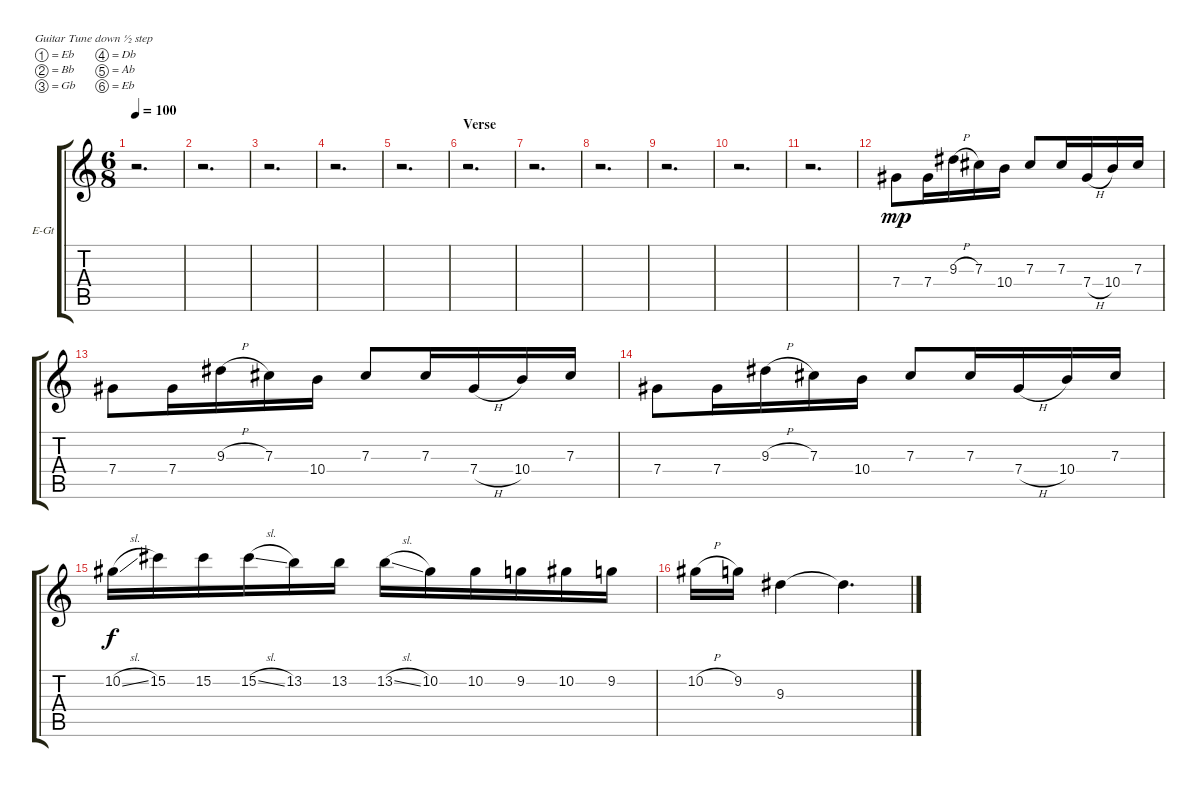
\bracketExtendMode groupsimilarinstruments
\firstSystemTrackNameOrientation horizontal
\otherSystemsTrackNameOrientation horizontal
\track ("Electric Guitar" "E-Gt") {instrument overdrivenguitar}
\staff {score tabs}
\tuning (Eb4 Bb3 Gb3 Db3 Ab2 Eb2)
\ts (6 8)
\tempo 100
\clef g2
\ks c
r.2{d dy mp} |
r.2{d} |
r.2{d} |
r.2{d} |
r.2{d} |
\section ("" "Verse")
r.2{d} |
r.2{d} |
r.2{d} |
r.2{d} |
r.2{d} |
r.2{d} |
7.4.8 7.4.16 9.3{h}.16 7.3.16 10.4.16 7.3.8 7.3.16 7.4{h}.16 10.4.16 7.3.16 |
7.4.8 7.4.16 9.3{h}.16 7.3.16 10.4.16 7.3.8 7.3.16 7.4{h}.16 10.4.16 7.3.16 |
7.4.8 7.4.16 9.3{h}.16 7.3.16 10.4.16 7.3.8 7.3.16 7.4{h}.16 10.4.16 7.3.16 |
10.2{sl}.16{dy f} 15.2.16 15.2.16 15.2{sl}.16 13.2.16 13.2.16 13.2{sl}.16 10.2.16 10.2.16 9.2.16 10.2.16 9.2.16 |
10.2{h}.16 9.2.16 9.3.4 9.3{t}.4{d}
